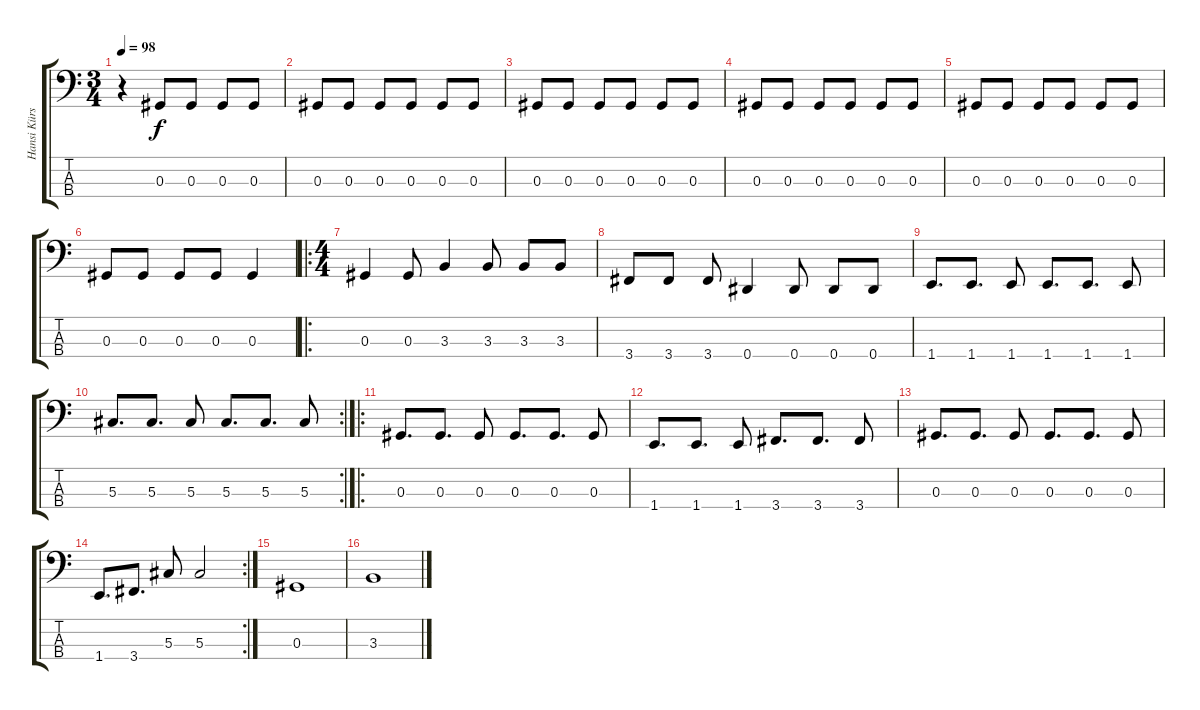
\track ("Hansi Kürsch" "Hansi Kürs") {instrument acousticbass}
\staff {score tabs}
\tuning (Gb2 Db2 Ab1 Eb1) {hide}
\ts (3 4)
\tempo 98
\clef f4
\ks c
r.4{dy f} 0.3.8 0.3.8 0.3.8 0.3.8 |
0.3.8 0.3.8 0.3.8 0.3.8 0.3.8 0.3.8 |
0.3.8 0.3.8 0.3.8 0.3.8 0.3.8 0.3.8 |
0.3.8 0.3.8 0.3.8 0.3.8 0.3.8 0.3.8 |
0.3.8 0.3.8 0.3.8 0.3.8 0.3.8 0.3.8 |
0.3.8 0.3.8 0.3.8 0.3.8 0.3.4 |
\ro
\ts (4 4)
0.3.4 0.3.8 3.3.4 3.3.8 3.3.8 3.3.8 |
3.4.8 3.4.8 3.4.8 0.4.4 0.4.8 0.4.8 0.4.8 |
1.4.8{d} 1.4.8{d} 1.4.8 1.4.8{d} 1.4.8{d} 1.4.8 |
\rc 2
5.3.8{d} 5.3.8{d} 5.3.8 5.3.8{d} 5.3.8{d} 5.3.8 |
\ro
0.3.8{d} 0.3.8{d} 0.3.8 0.3.8{d} 0.3.8{d} 0.3.8 |
1.4.8{d} 1.4.8{d} 1.4.8 3.4.8{d} 3.4.8{d} 3.4.8 |
0.3.8{d} 0.3.8{d} 0.3.8 0.3.8{d} 0.3.8{d} 0.3.8 |
\rc 2
1.4.8{d} 3.4.8{d} 5.3.8 5.3.2 |
0.3.1 |
3.3.1
